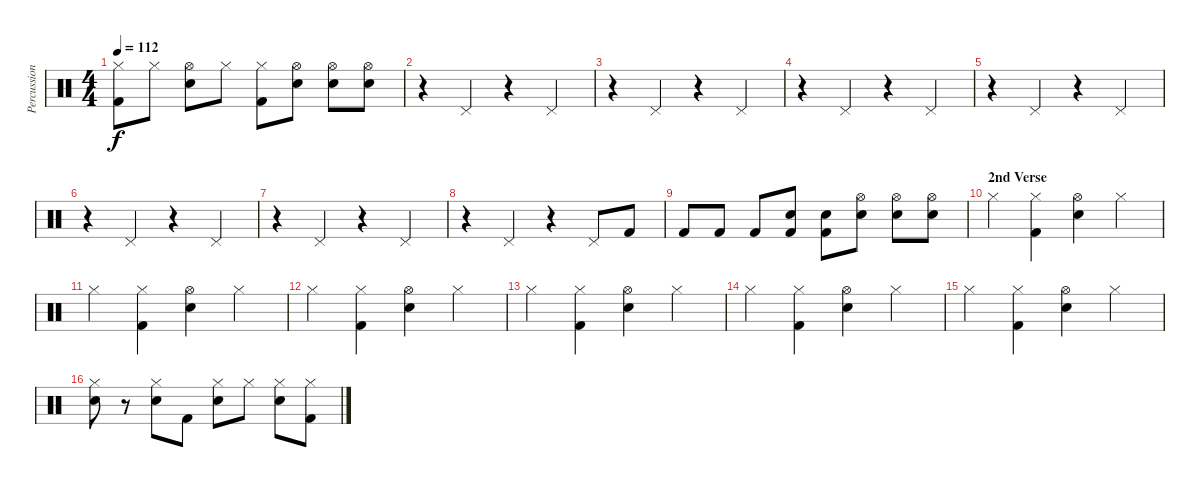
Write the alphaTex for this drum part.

\track ("Percussion" "Percussion") {instrument percussion}
\staff {score}
\articulation defaults
\ts (4 4)
\tempo 112
\clef neutral
\ks c
("Hi-Hat (closed)" "Kick (hit) 2").8{dy f} "Hi-Hat (closed)".8 ("Hi-Hat (open)" "Snare (hit) 2").8 "Hi-Hat (closed)".8 ("Hi-Hat (closed)" "Kick (hit) 2").8 ("Snare (hit) 2" "Hi-Hat (open)").8 ("Snare (hit) 2" "Hi-Hat (open)").8 ("Snare (hit) 2" "Hi-Hat (open)").8 |
r.4 "Pedal Hi-Hat (hit)".4 r.4 "Pedal Hi-Hat (hit)".4 |
r.4 "Pedal Hi-Hat (hit)".4 r.4 "Pedal Hi-Hat (hit)".4 |
r.4 "Pedal Hi-Hat (hit)".4 r.4 "Pedal Hi-Hat (hit)".4 |
r.4 "Pedal Hi-Hat (hit)".4 r.4 "Pedal Hi-Hat (hit)".4 |
r.4 "Pedal Hi-Hat (hit)".4 r.4 "Pedal Hi-Hat (hit)".4 |
r.4 "Pedal Hi-Hat (hit)".4 r.4 "Pedal Hi-Hat (hit)".4 |
r.4 "Pedal Hi-Hat (hit)".4 r.4 "Pedal Hi-Hat (hit)".8 "Kick (hit) 2".8 |
"Kick (hit) 2".8 "Kick (hit) 2".8 "Kick (hit) 2".8 ("Snare (hit) 2" "Kick (hit) 2").8 ("Snare (hit) 2" "Kick (hit) 2").8 ("Snare (hit) 2" "Hi-Hat (open)").8 ("Snare (hit) 2" "Hi-Hat (open)").8 ("Snare (hit) 2" "Hi-Hat (open)").8 |
\section ("" "2nd Verse")
"Hi-Hat (closed)".4 ("Hi-Hat (closed)" "Kick (hit) 2").4 ("Snare (hit) 2" "Hi-Hat (open)").4 "Hi-Hat (closed)".4 |
"Hi-Hat (closed)".4 ("Hi-Hat (closed)" "Kick (hit) 2").4 ("Snare (hit) 2" "Hi-Hat (open)").4 "Hi-Hat (closed)".4 |
"Hi-Hat (closed)".4 ("Hi-Hat (closed)" "Kick (hit) 2").4 ("Snare (hit) 2" "Hi-Hat (open)").4 "Hi-Hat (closed)".4 |
"Hi-Hat (closed)".4 ("Hi-Hat (closed)" "Kick (hit) 2").4 ("Snare (hit) 2" "Hi-Hat (open)").4 "Hi-Hat (closed)".4 |
"Hi-Hat (closed)".4 ("Hi-Hat (closed)" "Kick (hit) 2").4 ("Snare (hit) 2" "Hi-Hat (open)").4 "Hi-Hat (closed)".4 |
"Hi-Hat (closed)".4 ("Hi-Hat (closed)" "Kick (hit) 2").4 ("Snare (hit) 2" "Hi-Hat (open)").4 "Hi-Hat (closed)".4 |
("Snare (hit) 2" "Hi-Hat (closed)").8 r.8 ("Snare (hit) 2" "Hi-Hat (closed)").8 "Kick (hit) 2".8 ("Snare (hit) 2" "Hi-Hat (closed)").8 "Hi-Hat (closed)".8 ("Snare (hit) 2" "Hi-Hat (closed)").8 ("Hi-Hat (closed)" "Kick (hit) 2").8
